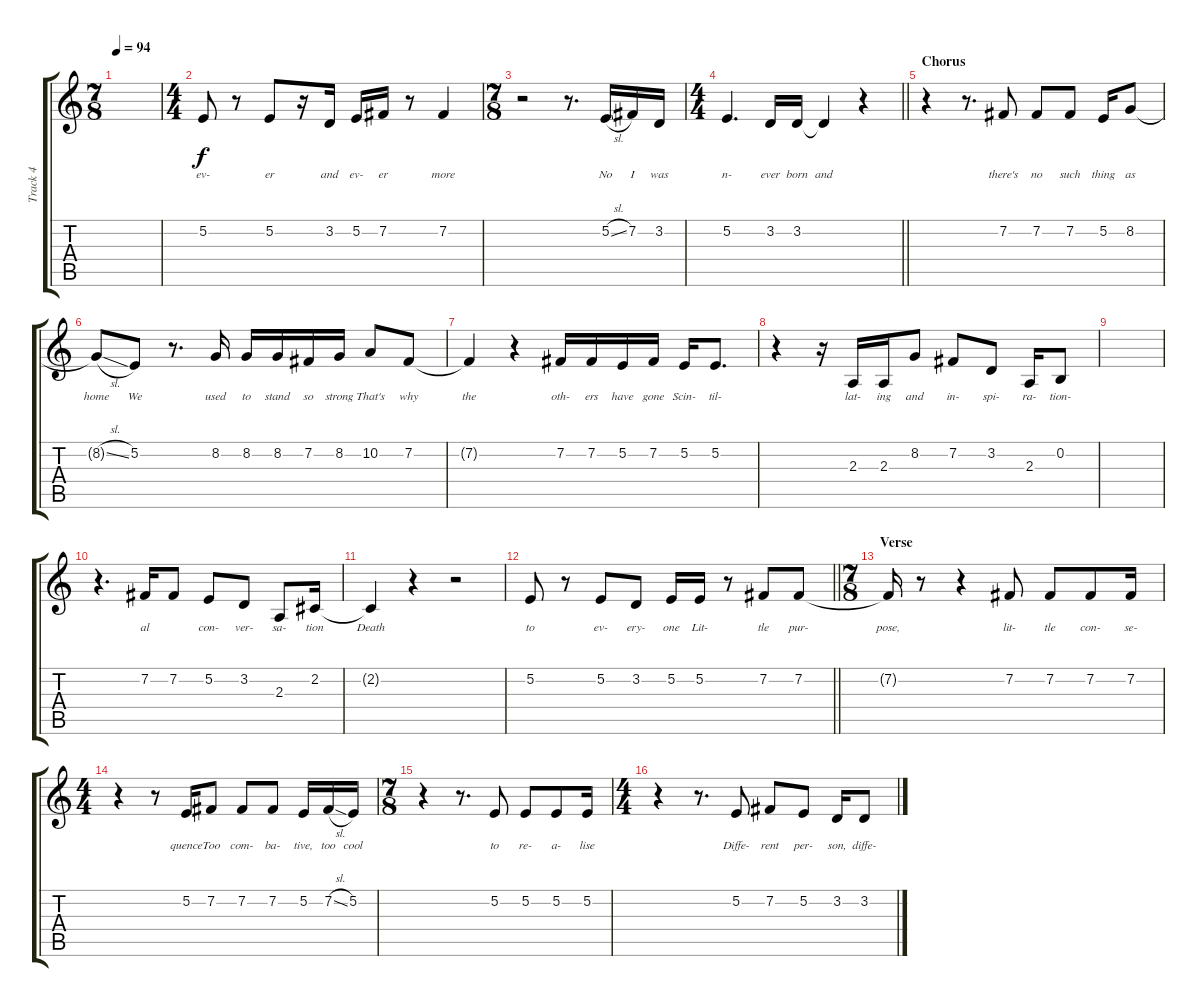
\track ("Track 4" "Track 4") {instrument tenorsax}
\staff {score tabs}
\tuning (E4 B3 G3 D3 A2 E2) {hide}
\ts (7 8)
\tempo 94
\clef g2
\ks c
|
\ts (4 4)
5.2.8{lyrics (0 "ev-") lyrics (1 "") lyrics (2 "") lyrics (3 "") lyrics (4 "")} r.8 5.2.8{lyrics (0 "er") lyrics (1 "") lyrics (2 "") lyrics (3 "") lyrics (4 "")} r.16 3.2.16{lyrics (0 "and") lyrics (1 "") lyrics (2 "") lyrics (3 "") lyrics (4 "")} 5.2.16{lyrics (0 "ev-") lyrics (1 "") lyrics (2 "") lyrics (3 "") lyrics (4 "")} 7.2.16{lyrics (0 "er") lyrics (1 "") lyrics (2 "") lyrics (3 "") lyrics (4 "")} r.8 7.2.4{lyrics (0 "more") lyrics (1 "") lyrics (2 "") lyrics (3 "") lyrics (4 "")} |
\ts (7 8)
r.2 r.8{d} 5.2{sl}.16{lyrics (0 "No") lyrics (1 "") lyrics (2 "") lyrics (3 "") lyrics (4 "")} 7.2.16{lyrics (0 "I") lyrics (1 "") lyrics (2 "") lyrics (3 "") lyrics (4 "")} 3.2.16{lyrics (0 "was") lyrics (1 "") lyrics (2 "") lyrics (3 "") lyrics (4 "")} |
\ts (4 4)
\barLineRight lightlight
5.2.4{d lyrics (0 "n-") lyrics (1 "") lyrics (2 "") lyrics (3 "") lyrics (4 "")} 3.2.16{lyrics (0 "ever") lyrics (1 "") lyrics (2 "") lyrics (3 "") lyrics (4 "")} 3.2.16{lyrics (0 "born") lyrics (1 "") lyrics (2 "") lyrics (3 "") lyrics (4 "")} 3.2{t}.4{lyrics (0 "and") lyrics (1 "") lyrics (2 "") lyrics (3 "") lyrics (4 "")} r.4 |
\section ("" "Chorus")
r.4 r.8{d} 7.2.8{lyrics (0 "there's") lyrics (1 "") lyrics (2 "") lyrics (3 "") lyrics (4 "")} 7.2.8{lyrics (0 "no") lyrics (1 "") lyrics (2 "") lyrics (3 "") lyrics (4 "")} 7.2.8{lyrics (0 "such") lyrics (1 "") lyrics (2 "") lyrics (3 "") lyrics (4 "")} 5.2.16{lyrics (0 "thing") lyrics (1 "") lyrics (2 "") lyrics (3 "") lyrics (4 "")} 8.2.8{lyrics (0 "as") lyrics (1 "") lyrics (2 "") lyrics (3 "") lyrics (4 "")} |
8.2{sl t}.8{lyrics (0 "home") lyrics (1 "") lyrics (2 "") lyrics (3 "") lyrics (4 "")} 5.2.8{lyrics (0 "We") lyrics (1 "") lyrics (2 "") lyrics (3 "") lyrics (4 "")} r.8{d} 8.2.16{lyrics (0 "used") lyrics (1 "") lyrics (2 "") lyrics (3 "") lyrics (4 "")} 8.2.16{lyrics (0 "to") lyrics (1 "") lyrics (2 "") lyrics (3 "") lyrics (4 "")} 8.2.16{lyrics (0 "stand") lyrics (1 "") lyrics (2 "") lyrics (3 "") lyrics (4 "")} 7.2.16{lyrics (0 "so") lyrics (1 "") lyrics (2 "") lyrics (3 "") lyrics (4 "")} 8.2.16{lyrics (0 "strong") lyrics (1 "") lyrics (2 "") lyrics (3 "") lyrics (4 "")} 10.2.8{lyrics (0 "That's") lyrics (1 "") lyrics (2 "") lyrics (3 "") lyrics (4 "")} 7.2.8{lyrics (0 "why") lyrics (1 "") lyrics (2 "") lyrics (3 "") lyrics (4 "")} |
7.2{t}.4{lyrics (0 "the") lyrics (1 "") lyrics (2 "") lyrics (3 "") lyrics (4 "")} r.4 7.2.16{lyrics (0 "oth-") lyrics (1 "") lyrics (2 "") lyrics (3 "") lyrics (4 "")} 7.2.16{lyrics (0 "ers") lyrics (1 "") lyrics (2 "") lyrics (3 "") lyrics (4 "")} 5.2.16{lyrics (0 "have") lyrics (1 "") lyrics (2 "") lyrics (3 "") lyrics (4 "")} 7.2.16{lyrics (0 "gone") lyrics (1 "") lyrics (2 "") lyrics (3 "") lyrics (4 "")} 5.2.16{lyrics (0 "Scin-") lyrics (1 "") lyrics (2 "") lyrics (3 "") lyrics (4 "")} 5.2.8{d lyrics (0 "til-") lyrics (1 "") lyrics (2 "") lyrics (3 "") lyrics (4 "")} |
r.4 r.16 2.3.16{lyrics (0 "lat-") lyrics (1 "") lyrics (2 "") lyrics (3 "") lyrics (4 "")} 2.3.16{lyrics (0 "ing") lyrics (1 "") lyrics (2 "") lyrics (3 "") lyrics (4 "")} 8.2.8{lyrics (0 "and") lyrics (1 "") lyrics (2 "") lyrics (3 "") lyrics (4 "")} 7.2.8{lyrics (0 "in-") lyrics (1 "") lyrics (2 "") lyrics (3 "") lyrics (4 "")} 3.2.8{lyrics (0 "spi-") lyrics (1 "") lyrics (2 "") lyrics (3 "") lyrics (4 "")} 2.3.16{lyrics (0 "ra-") lyrics (1 "") lyrics (2 "") lyrics (3 "") lyrics (4 "")} 0.2.8{lyrics (0 "tion-") lyrics (1 "") lyrics (2 "") lyrics (3 "") lyrics (4 "")} |
|
r.4{d} 7.2.16{lyrics (0 "al") lyrics (1 "") lyrics (2 "") lyrics (3 "") lyrics (4 "")} 7.2.8{lyrics (0 "") lyrics (1 "") lyrics (2 "") lyrics (3 "") lyrics (4 "")} 5.2.8{lyrics (0 "con-") lyrics (1 "") lyrics (2 "") lyrics (3 "") lyrics (4 "")} 3.2.8{lyrics (0 "ver-") lyrics (1 "") lyrics (2 "") lyrics (3 "") lyrics (4 "")} 2.3.8{lyrics (0 "sa-") lyrics (1 "") lyrics (2 "") lyrics (3 "") lyrics (4 "")} 2.2.16{lyrics (0 "tion") lyrics (1 "") lyrics (2 "") lyrics (3 "") lyrics (4 "")} |
2.2{t}.4{lyrics (0 "Death") lyrics (1 "") lyrics (2 "") lyrics (3 "") lyrics (4 "")} r.4 r.2 |
\barLineRight lightlight
5.2.8{lyrics (0 "to") lyrics (1 "") lyrics (2 "") lyrics (3 "") lyrics (4 "")} r.8 5.2.8{lyrics (0 "ev-") lyrics (1 "") lyrics (2 "") lyrics (3 "") lyrics (4 "")} 3.2.8{lyrics (0 "ery-") lyrics (1 "") lyrics (2 "") lyrics (3 "") lyrics (4 "")} 5.2.16{lyrics (0 "one") lyrics (1 "") lyrics (2 "") lyrics (3 "") lyrics (4 "")} 5.2.16{lyrics (0 "Lit-") lyrics (1 "") lyrics (2 "") lyrics (3 "") lyrics (4 "")} r.8 7.2.8{lyrics (0 "tle") lyrics (1 "") lyrics (2 "") lyrics (3 "") lyrics (4 "")} 7.2.8{lyrics (0 "pur-") lyrics (1 "") lyrics (2 "") lyrics (3 "") lyrics (4 "")} |
\ts (7 8)
\section ("" "Verse")
7.2{t}.16{lyrics (0 "pose,") lyrics (1 "") lyrics (2 "") lyrics (3 "") lyrics (4 "")} r.8 r.4 7.2.8{lyrics (0 "lit-") lyrics (1 "") lyrics (2 "") lyrics (3 "") lyrics (4 "")} 7.2.8{lyrics (0 "tle") lyrics (1 "") lyrics (2 "") lyrics (3 "") lyrics (4 "")} 7.2.8{lyrics (0 "con-") lyrics (1 "") lyrics (2 "") lyrics (3 "") lyrics (4 "")} 7.2.16{lyrics (0 "se-") lyrics (1 "") lyrics (2 "") lyrics (3 "") lyrics (4 "")} |
\ts (4 4)
r.4 r.8 5.2.16{lyrics (0 "quence") lyrics (1 "") lyrics (2 "") lyrics (3 "") lyrics (4 "")} 7.2.8{lyrics (0 "Too") lyrics (1 "") lyrics (2 "") lyrics (3 "") lyrics (4 "")} 7.2.8{lyrics (0 "com-") lyrics (1 "") lyrics (2 "") lyrics (3 "") lyrics (4 "")} 7.2.8{lyrics (0 "ba-") lyrics (1 "") lyrics (2 "") lyrics (3 "") lyrics (4 "")} 5.2.16{lyrics (0 "tive,") lyrics (1 "") lyrics (2 "") lyrics (3 "") lyrics (4 "")} 7.2{sl}.16{lyrics (0 "too") lyrics (1 "") lyrics (2 "") lyrics (3 "") lyrics (4 "")} 5.2.16{lyrics (0 "cool") lyrics (1 "") lyrics (2 "") lyrics (3 "") lyrics (4 "")} |
\ts (7 8)
r.4 r.8{d} 5.2.8{lyrics (0 "to") lyrics (1 "") lyrics (2 "") lyrics (3 "") lyrics (4 "")} 5.2.8{lyrics (0 "re-") lyrics (1 "") lyrics (2 "") lyrics (3 "") lyrics (4 "")} 5.2.8{lyrics (0 "a-") lyrics (1 "") lyrics (2 "") lyrics (3 "") lyrics (4 "")} 5.2.16{lyrics (0 "lise") lyrics (1 "") lyrics (2 "") lyrics (3 "") lyrics (4 "")} |
\ts (4 4)
r.4 r.8{d} 5.2.8{lyrics (0 "Diffe-") lyrics (1 "") lyrics (2 "") lyrics (3 "") lyrics (4 "")} 7.2.8{lyrics (0 "rent") lyrics (1 "") lyrics (2 "") lyrics (3 "") lyrics (4 "")} 5.2.8{lyrics (0 "per-") lyrics (1 "") lyrics (2 "") lyrics (3 "") lyrics (4 "")} 3.2.16{lyrics (0 "son,") lyrics (1 "") lyrics (2 "") lyrics (3 "") lyrics (4 "")} 3.2.8{lyrics (0 "diffe-") lyrics (1 "") lyrics (2 "") lyrics (3 "") lyrics (4 "")}
